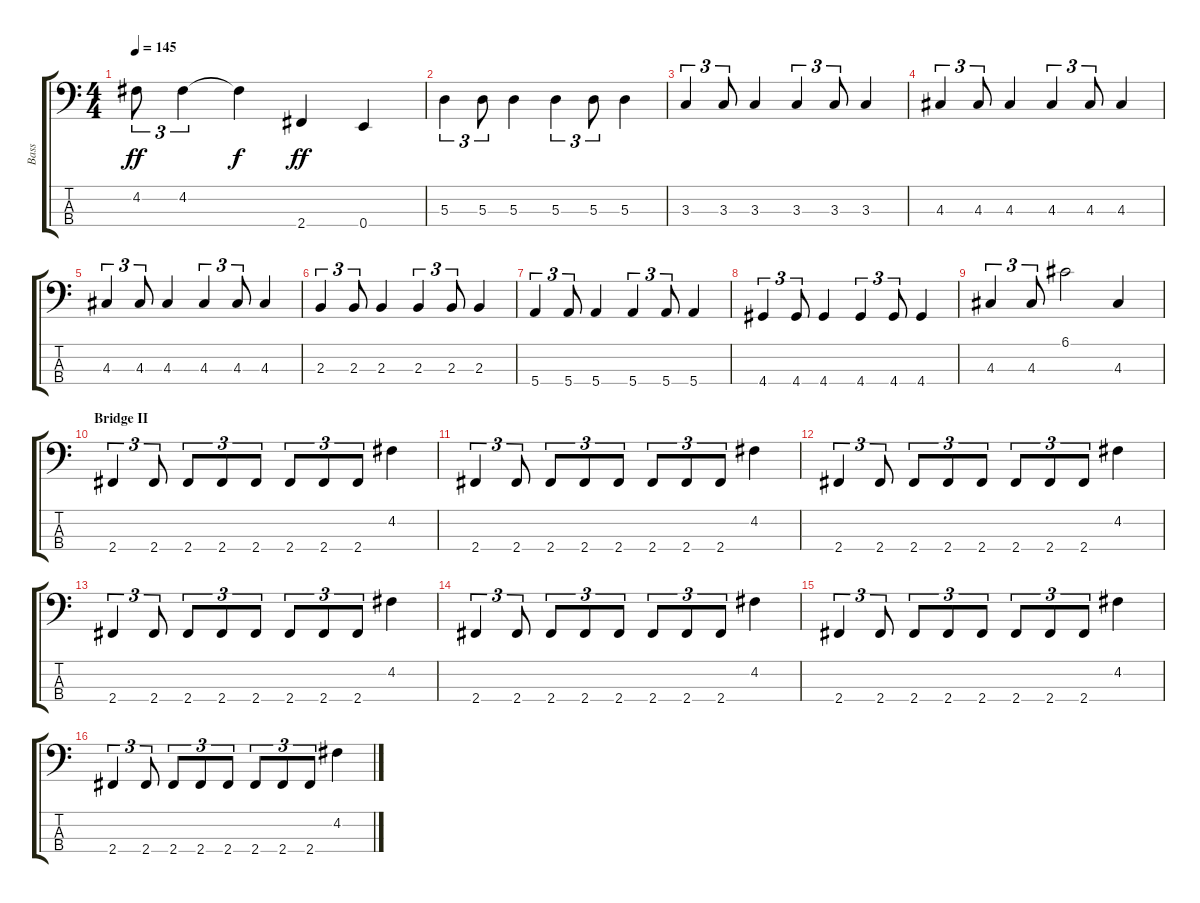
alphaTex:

\track ("Bass" "Bass") {instrument electricbasspick}
\staff {score tabs}
\tuning (G2 D2 A1 E1) {hide}
\ts (4 4)
\tempo 145
\clef f4
\ks c
4.2.8{tu (3 2) dy ff} 4.2.4{tu (3 2)} 4.2{t}.4{dy f} 2.4.4{dy ff} 0.4.4 |
5.3.4{tu (3 2)} 5.3.8{tu (3 2)} 5.3.4 5.3.4{tu (3 2)} 5.3.8{tu (3 2)} 5.3.4 |
3.3.4{tu (3 2)} 3.3.8{tu (3 2)} 3.3.4 3.3.4{tu (3 2)} 3.3.8{tu (3 2)} 3.3.4 |
4.3.4{tu (3 2)} 4.3.8{tu (3 2)} 4.3.4 4.3.4{tu (3 2)} 4.3.8{tu (3 2)} 4.3.4 |
4.3.4{tu (3 2)} 4.3.8{tu (3 2)} 4.3.4 4.3.4{tu (3 2)} 4.3.8{tu (3 2)} 4.3.4 |
2.3.4{tu (3 2)} 2.3.8{tu (3 2)} 2.3.4 2.3.4{tu (3 2)} 2.3.8{tu (3 2)} 2.3.4 |
5.4.4{tu (3 2)} 5.4.8{tu (3 2)} 5.4.4 5.4.4{tu (3 2)} 5.4.8{tu (3 2)} 5.4.4 |
4.4.4{tu (3 2)} 4.4.8{tu (3 2)} 4.4.4 4.4.4{tu (3 2)} 4.4.8{tu (3 2)} 4.4.4 |
4.3.4{tu (3 2)} 4.3.8{tu (3 2)} 6.1.2 4.3.4 |
\section ("" "Bridge II")
2.4.4{tu (3 2)} 2.4.8{tu (3 2)} 2.4.8{tu (3 2)} 2.4.8{tu (3 2)} 2.4.8{tu (3 2)} 2.4.8{tu (3 2)} 2.4.8{tu (3 2)} 2.4.8{tu (3 2)} 4.2.4 |
2.4.4{tu (3 2)} 2.4.8{tu (3 2)} 2.4.8{tu (3 2)} 2.4.8{tu (3 2)} 2.4.8{tu (3 2)} 2.4.8{tu (3 2)} 2.4.8{tu (3 2)} 2.4.8{tu (3 2)} 4.2.4 |
2.4.4{tu (3 2)} 2.4.8{tu (3 2)} 2.4.8{tu (3 2)} 2.4.8{tu (3 2)} 2.4.8{tu (3 2)} 2.4.8{tu (3 2)} 2.4.8{tu (3 2)} 2.4.8{tu (3 2)} 4.2.4 |
2.4.4{tu (3 2)} 2.4.8{tu (3 2)} 2.4.8{tu (3 2)} 2.4.8{tu (3 2)} 2.4.8{tu (3 2)} 2.4.8{tu (3 2)} 2.4.8{tu (3 2)} 2.4.8{tu (3 2)} 4.2.4 |
2.4.4{tu (3 2)} 2.4.8{tu (3 2)} 2.4.8{tu (3 2)} 2.4.8{tu (3 2)} 2.4.8{tu (3 2)} 2.4.8{tu (3 2)} 2.4.8{tu (3 2)} 2.4.8{tu (3 2)} 4.2.4 |
2.4.4{tu (3 2)} 2.4.8{tu (3 2)} 2.4.8{tu (3 2)} 2.4.8{tu (3 2)} 2.4.8{tu (3 2)} 2.4.8{tu (3 2)} 2.4.8{tu (3 2)} 2.4.8{tu (3 2)} 4.2.4 |
2.4.4{tu (3 2)} 2.4.8{tu (3 2)} 2.4.8{tu (3 2)} 2.4.8{tu (3 2)} 2.4.8{tu (3 2)} 2.4.8{tu (3 2)} 2.4.8{tu (3 2)} 2.4.8{tu (3 2)} 4.2.4
